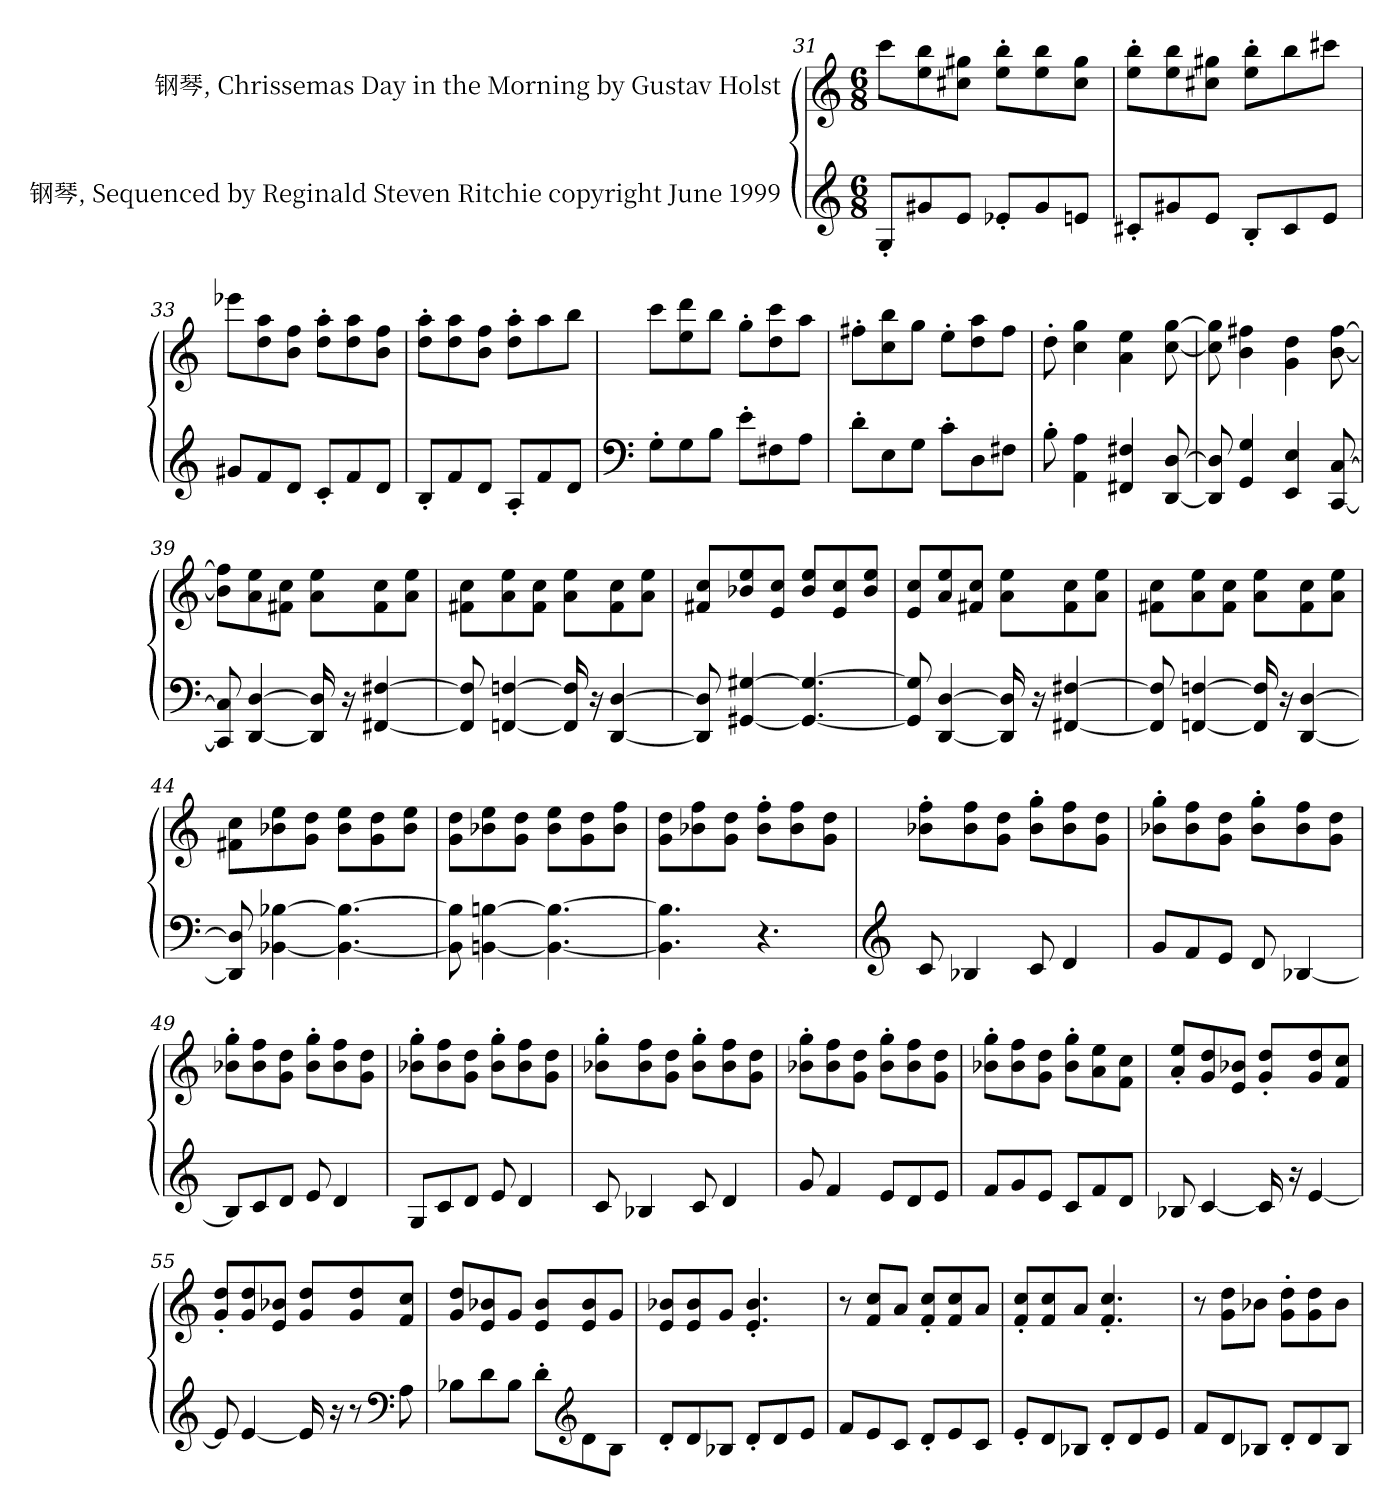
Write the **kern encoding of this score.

**kern	**kern
*part2	*part1
*staff2	*staff1
*I"钢琴, Sequenced by Reginald Steven Ritchie copyright June 1999	*I"钢琴, Chrissemas Day in the Morning by Gustav Holst
*clefG2	*clefG2
*k[]	*k[]
*M6/8	*M6/8
=31	=31
8G'/L	8ccc\L
8g#X/	8ee\ 8bb\
8e/J	8cc#X\ 8gg#X\J
8e-X'/L	8ee\' 8bb\'L
8g#/	8ee\ 8bb\
8en/J	8cc#\ 8gg#\J
=32	=32
8c#X'/L	8ee\' 8bb\'L
8g#X/	8ee\ 8bb\
8e/J	8cc#X\ 8gg#X\J
8B'/L	8ee\' 8bb\'L
8c#/	8bb\
8e/J	8ccc#X\J
=33	=33
8g#X/L	8eee-X\L
8f/	8dd\ 8aa\
8d/J	8b\ 8ff\J
8c'/L	8dd\' 8aa\'L
8f/	8dd\ 8aa\
8d/J	8b\ 8ff\J
!!LO:LB:g=z
=34	=34
8B'/L	8dd\' 8aa\'L
8f/	8dd\ 8aa\
8d/J	8b\ 8ff\J
8A'/L	8dd\' 8aa\'L
8f/	8aa\
8d/J	8bb\J
=35	=35
*clefF4	*
8G'\L	8ccc\L
8G\	8ee\ 8ddd\
8B\J	8bb\J
8e'\L	8gg'\L
8F#X\	8dd\ 8ccc\
8A\J	8aa\J
=36	=36
8d'\L	8ff#X'\L
8E\	8cc\ 8bb\
8G\J	8gg\J
8c'\L	8ee'\L
8D\	8dd\ 8aa\
8F#X\J	8ff#\J
=37	=37
8B'\	8dd'\
4AA\ 4A\	4cc\ 4gg\
4FF#X/ 4F#X/	4a\ 4ee\
[8DD/ [8D/	[8cc\ [8gg\
=38	=38
8DD/] 8D/]	8cc\] 8gg\]
4GG/ 4G/	4b\ 4ff#X\
4EE/ 4E/	4g\ 4dd\
[8CC/ [8C/	[8b\ [8ff#\
!!LO:LB:g=z
=39	=39
8CC/] 8C/]	8b\] 8ff#\]L
[4DD/ [4D/	8a\ 8ee\
.	8f#X\ 8cc\J
16DD/] 16D/]	8a\ 8ee\L
16r	.
[4FF#X/ [4F#X/	8f#\ 8cc\
.	8a\ 8ee\J
=40	=40
8FF#/] 8F#/]	8f#X\ 8cc\L
[4FFn/ [4Fn/	8a\ 8ee\
.	8f#\ 8cc\J
16FF/] 16F/]	8a\ 8ee\L
16r	.
[4DD/ [4D/	8f#\ 8cc\
.	8a\ 8ee\J
=41	=41
8DD/] 8D/]	8f#X/ 8cc/L
[4GG#X/ [4G#X/	8b-X/ 8ee/
.	8e/ 8cc/J
4.GG#/_ 4.G#/_	8b-/ 8ee/L
.	8e/ 8cc/
.	8b-/ 8ee/J
=42	=42
8GG#/] 8G#/]	8e/ 8cc/L
[4DD/ [4D/	8a/ 8ee/
.	8f#X/ 8cc/J
16DD/] 16D/]	8a\ 8ee\L
16r	.
[4FF#X/ [4F#X/	8f#\ 8cc\
.	8a\ 8ee\J
!!LO:LB:g=z
=43	=43
8FF#/] 8F#/]	8f#X\ 8cc\L
[4FFn/ [4Fn/	8a\ 8ee\
.	8f#\ 8cc\J
16FF/] 16F/]	8a\ 8ee\L
16r	.
[4DD/ [4D/	8f#\ 8cc\
.	8a\ 8ee\J
=44	=44
8DD/] 8D/]	8f#X\ 8cc\L
[4BB-X\ [4B-X\	8b-X\ 8ee\
.	8g\ 8dd\J
4.BB-\_ 4.B-\_	8b-\ 8ee\L
.	8g\ 8dd\
.	8b-\ 8ee\J
=45	=45
8BB-\] 8B-\]	8g\ 8dd\L
[4BBn\ [4Bn\	8b-X\ 8ee\
.	8g\ 8dd\J
4.BB\_ 4.B\_	8b-\ 8ee\L
.	8g\ 8dd\
.	8b-\ 8ff\J
=46	=46
4.BB\] 4.B\]	8g\ 8dd\L
.	8b-X\ 8ff\
.	8g\ 8dd\J
4.r	8b-\' 8ff\'L
.	8b-\ 8ff\
.	8g\ 8dd\J
=47	=47
*clefG2	*
8c/	8b-X\' 8ff\'L
4B-X/	8b-\ 8ff\
.	8g\ 8dd\J
8c/	8b-\' 8gg\'L
4d/	8b-\ 8ff\
.	8g\ 8dd\J
!!LO:LB:g=z
=48	=48
8g/L	8b-X\' 8gg\'L
8f/	8b-\ 8ff\
8e/J	8g\ 8dd\J
8d/	8b-\' 8gg\'L
[4B-X/	8b-\ 8ff\
.	8g\ 8dd\J
=49	=49
8B-/L]	8b-X\' 8gg\'L
8c/	8b-\ 8ff\
8d/J	8g\ 8dd\J
8e/	8b-\' 8gg\'L
4d/	8b-\ 8ff\
.	8g\ 8dd\J
=50	=50
8G/L	8b-X\' 8gg\'L
8c/	8b-\ 8ff\
8d/J	8g\ 8dd\J
8e/	8b-\' 8gg\'L
4d/	8b-\ 8ff\
.	8g\ 8dd\J
=51	=51
8c/	8b-X\' 8gg\'L
4B-X/	8b-\ 8ff\
.	8g\ 8dd\J
8c/	8b-\' 8gg\'L
4d/	8b-\ 8ff\
.	8g\ 8dd\J
=52	=52
8g/	8b-X\' 8gg\'L
4f/	8b-\ 8ff\
.	8g\ 8dd\J
8e/L	8b-\' 8gg\'L
8d/	8b-\ 8ff\
8e/J	8g\ 8dd\J
!!LO:LB:g=z
=53	=53
8f/L	8b-X\' 8gg\'L
8g/	8b-\ 8ff\
8e/J	8g\ 8dd\J
8c/L	8b-\' 8gg\'L
8f/	8a\ 8ee\
8d/J	8f\ 8cc\J
=54	=54
8B-X/	8a/' 8ee/'L
[4c/	8g/ 8dd/
.	8e/ 8b-X/J
16c/]	8g/' 8dd/'L
16r	.
[4e/	8g/ 8dd/
.	8f/ 8cc/J
=55	=55
8e/]	8g/' 8dd/'L
[4e/	8g/ 8dd/
.	8e/ 8b-X/J
16e/]	8g/ 8dd/L
16r	.
8r	8g/ 8dd/
*clefF4	*
8A\	8f/ 8cc/J
=56	=56
8B-X\L	8g/ 8dd/L
8d\	8e/ 8b-X/
8B-\J	8g/J
8d'\L	8e/ 8b-/L
*clefG2	*
8d\	8e/ 8b-/
8B-\J	8g/J
=57	=57
8d'/L	8e/ 8b-X/L
8d/	8e/ 8b-/
8B-X/J	8g/J
8d'/L	4.e/' 4.b-/'
8d/	.
8e/J	.
!!LO:PB:g=z
=58	=58
8f/L	8r
8e/	8f/ 8cc/L
8c/J	8a/J
8d'/L	8f/' 8cc/'L
8e/	8f/ 8cc/
8c/J	8a/J
=59	=59
8e'/L	8f/' 8cc/'L
8d/	8f/ 8cc/
8B-X/J	8a/J
8d'/L	4.f/' 4.cc/'
8d/	.
8e/J	.
=60	=60
8f/L	8r
8d/	8g\ 8dd\L
8B-X/J	8b-X\J
8d'/L	8g\' 8dd\'L
8d/	8g\ 8dd\
8B-/J	8b-\J
=	=
*-	*-
